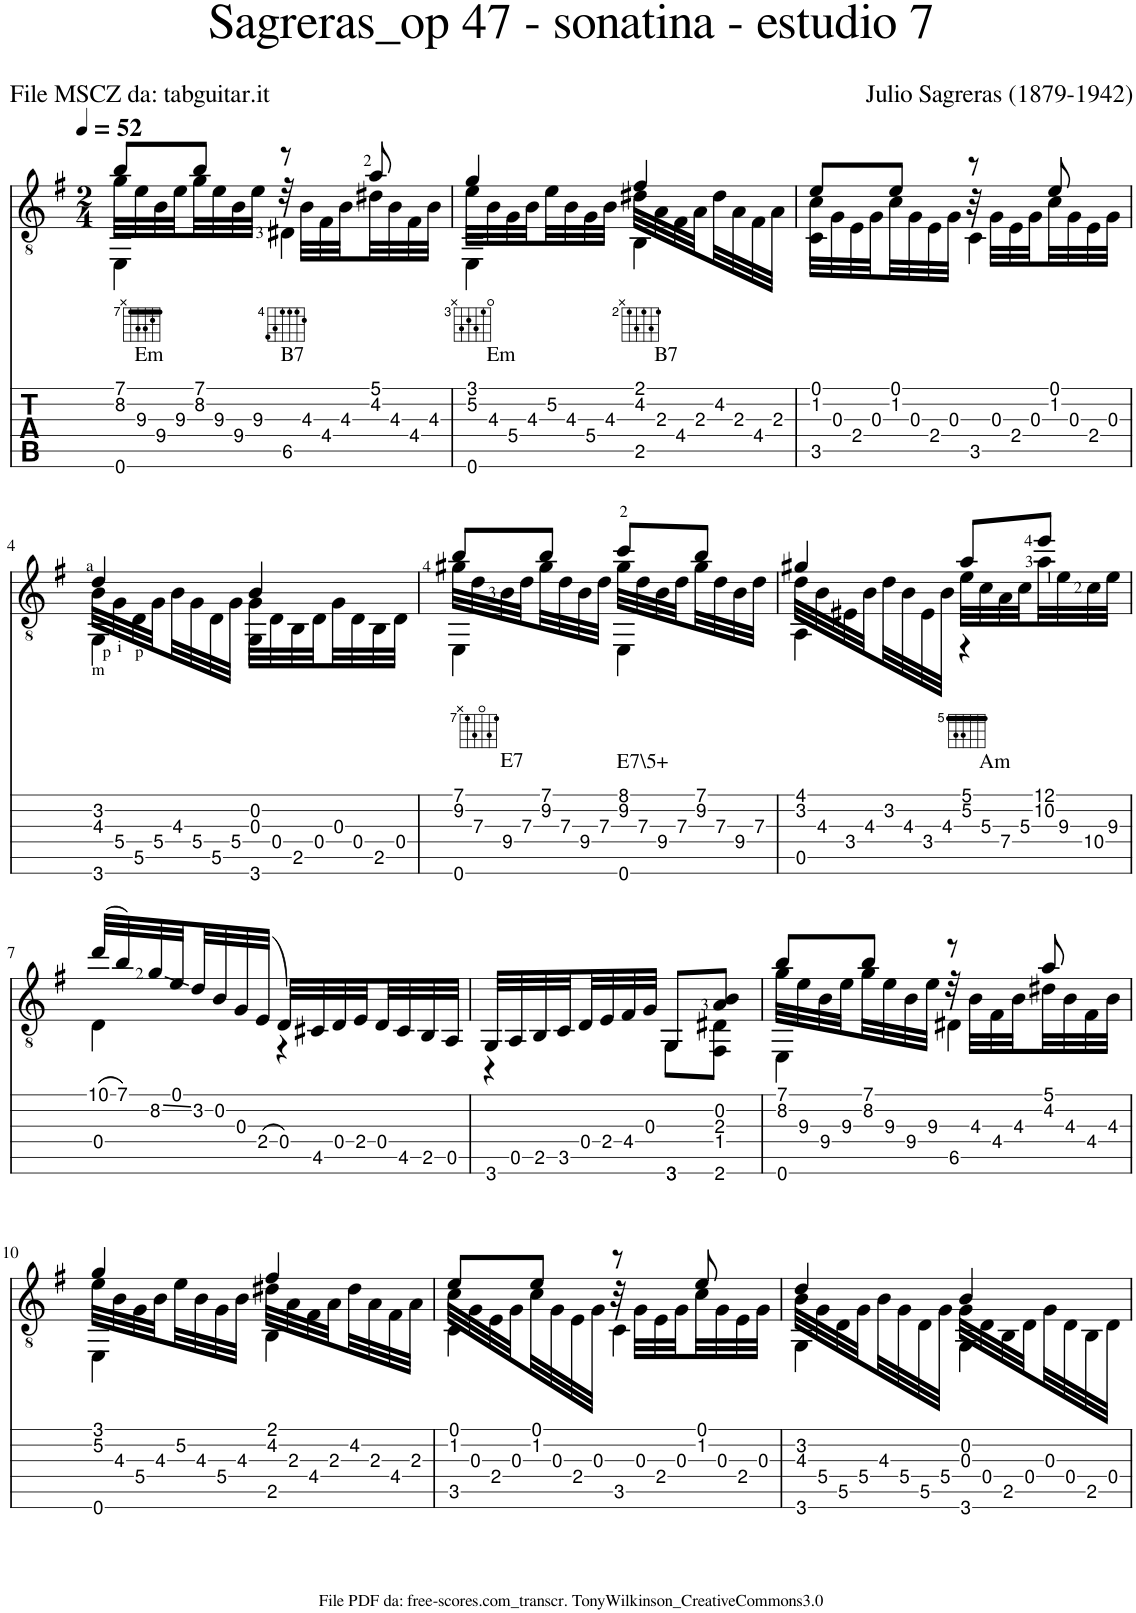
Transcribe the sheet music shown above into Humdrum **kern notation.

**kern	**kern
*part1	*part1
*staff2	*staff1
*I"Guitar	*
*I'Guit.	*
*stria6	*
*	*clefGv2
*k[f#]	*k[f#]
*M2/4	*M2/4
*MM52	*MM52
=1	=1
*^	*^
*	*^	*	*^
8bL	32gLLL	4EE	8b/L	32g\LLL	4EE\
!	!LO:TX:a:t=Em	!	!	!	!
.	32e	.	.	32e\	.
.	32B	.	.	32B\	.
.	32eJJ	.	.	32e\	.
8bJ	32gLL	.	8b/J	32g\	.
.	32e	.	.	32e\	.
.	32B	.	.	32B\	.
.	32eJJJ	.	.	32e\JJJ	.
!LO:TX:a:t=B7	!	!	!	!	!
8r	32r	4D#	8r	32r	4D#X\
.	32BLLL	.	.	32B\LLL	.
.	32F#	.	.	32F#\	.
.	32BJJ	.	.	32B\	.
8a	32d#LL	.	8a/	32d#X\	.
.	32B	.	.	32B\	.
.	32F#	.	.	32F#\	.
.	32BJJJ	.	.	32B\JJJ	.
=2	=2	=2	=2	=2	=2
4g	32eLLL	4EE	4g/	32e\LLL	4EE\
!	!LO:TX:a:t=Em	!	!	!	!
.	32B	.	.	32B\	.
.	32G	.	.	32G\	.
.	32BJJ	.	.	32B\	.
.	32eLL	.	.	32e\	.
.	32B	.	.	32B\	.
.	32G	.	.	32G\	.
.	32BJJJ	.	.	32B\JJJ	.
4f#	32d#LLL	4BB	4f#/	32d#X\LLL	4BB\
!	!LO:TX:a:t=B7	!	!	!	!
.	32A	.	.	32A\	.
.	32F#	.	.	32F#\	.
.	32AJJ	.	.	32A\	.
.	32d#LL	.	.	32d#\	.
.	32A	.	.	32A\	.
.	32F#	.	.	32F#\	.
.	32AJJJ	.	.	32A\JJJ	.
=3	=3	=3	=3	=3	=3
8eL	32cLLL	4C	8e/L	32c\LLL	4C\
.	32G	.	.	32G\	.
.	32E	.	.	32E\	.
.	32GJJ	.	.	32G\	.
8eJ	32cLL	.	8e/J	32c\	.
.	32G	.	.	32G\	.
.	32E	.	.	32E\	.
.	32GJJJ	.	.	32G\JJJ	.
8r	32r	4C	8r	32r	4C\
.	32GLLL	.	.	32G\LLL	.
.	32E	.	.	32E\	.
.	32GJJ	.	.	32G\	.
8e	32cLL	.	8e/	32c\	.
.	32G	.	.	32G\	.
.	32E	.	.	32E\	.
.	32GJJJ	.	.	32G\JJJ	.
!!LO:LB:g=z	!!	!!
=4	=4	=4	=4	=4	=4
4d	32BLLL	4GG	4d/	32B\LLL	4GG\
.	32G	.	.	32G\	.
.	32D	.	.	32D\	.
.	32GJJ	.	.	32G\	.
.	32BLL	.	.	32B\	.
.	32G	.	.	32G\	.
.	32D	.	.	32D\	.
.	32GJJJ	.	.	32G\JJJ	.
4B	32GLLL	4GG	4B/	32G\LLL	4GG\
.	32D	.	.	32D\	.
.	32BB	.	.	32BB\	.
.	32DJJ	.	.	32D\	.
.	32GLL	.	.	32G\	.
.	32D	.	.	32D\	.
.	32BB	.	.	32BB\	.
.	32DJJJ	.	.	32D\JJJ	.
=5	=5	=5	=5	=5	=5
8bL	32g#LLL	4EE	8b/L	32g#X\LLL	4EE\
.	32d	.	.	32d\	.
!	!LO:TX:a:t=E7	!	!	!	!
.	32B	.	.	32B\	.
.	32dJJ	.	.	32d\	.
8bJ	32g#LL	.	8b/J	32g#\	.
.	32d	.	.	32d\	.
.	32B	.	.	32B\	.
.	32dJJJ	.	.	32d\JJJ	.
!LO:TX:a:t=E7\5+	!	!	!	!	!
8ccL	32g#LLL	4EE	8cc/L	32g#\LLL	4EE\
.	32d	.	.	32d\	.
.	32B	.	.	32B\	.
.	32dJJ	.	.	32d\	.
8bJ	32g#LL	.	8b/J	32g#\	.
.	32d	.	.	32d\	.
.	32B	.	.	32B\	.
.	32dJJJ	.	.	32d\JJJ	.
=6	=6	=6	=6	=6	=6
4g#	32dLLL	4AA	4g#X/	32d\LLL	4AA\
.	32B	.	.	32B\	.
.	32E#	.	.	32E#X\	.
.	32BJJ	.	.	32B\	.
.	32dLL	.	.	32d\	.
.	32B	.	.	32B\	.
.	32E#	.	.	32E#\	.
.	32BJJJ	.	.	32B\JJJ	.
8aL	32eLLL	4r	8a/L	32e\LLL	4r
!	!LO:TX:a:t=Am	!	!	!	!
.	32c	.	.	32c\	.
.	32A	.	.	32A\	.
.	32cJJ	.	.	32c\	.
8eeJ	32aLL	.	8ee/J	32a\	.
.	32e	.	.	32e\	.
.	32c	.	.	32c\	.
.	32eJJJ	.	.	32e\JJJ	.
*	*v	*v	*	*	*
*	*	*	*v	*v
!!LO:LB:g=z
=7	=7	=7	=7
32ddLLL	4D	(32dd/LLL	4D\
32b	.	32b/)	.
32g	.	32g/	.
32eJJ	.	32e/	.
32dLL	.	32d/	.
32B	.	32B/	.
32G	.	32G/	.
32EJJJ	.	(32E/JJJ	.
32DLLL	4r	32D/LLL)	4r
32C#	.	32C#X/	.
32D	.	32D/	.
32EJJ	.	32E/	.
32DLL	.	32D/	.
32C#	.	32C#/	.
32BB	.	32BB/	.
32AAJJJ	.	32AA/JJJ	.
=8	=8	=8	=8
32GGLLL	4r	32GG/LLL	4r
32AA	.	32AA/	.
32BB	.	32BB/	.
32CJJ	.	32C/	.
32DLL	.	32D/	.
32E	.	32E/	.
32F#	.	32F#/	.
32GJJJ	.	32G/JJJ	.
8GGL	8GGL	8GG/L	8GG\L
8A\ 8B\J	8FF#\ 8D#\J	8A/ 8B/J	8FF#\ 8D#X\J
=9	=9	=9	=9
*	*^	*	*^
8bL	32gLLL	4EE	8b/L	32g\LLL	4EE\
.	32e	.	.	32e\	.
.	32B	.	.	32B\	.
.	32eJJ	.	.	32e\	.
8bJ	32gLL	.	8b/J	32g\	.
.	32e	.	.	32e\	.
.	32B	.	.	32B\	.
.	32eJJJ	.	.	32e\JJJ	.
8r	32r	4D#	8r	32r	4D#X\
.	32BLLL	.	.	32B\LLL	.
.	32F#	.	.	32F#\	.
.	32BJJ	.	.	32B\	.
8a	32d#LL	.	8a/	32d#X\	.
.	32B	.	.	32B\	.
.	32F#	.	.	32F#\	.
.	32BJJJ	.	.	32B\JJJ	.
!!LO:LB:g=z	!!	!!
=10	=10	=10	=10	=10	=10
4g	32eLLL	4EE	4g/	32e\LLL	4EE\
.	32B	.	.	32B\	.
.	32G	.	.	32G\	.
.	32BJJ	.	.	32B\	.
.	32eLL	.	.	32e\	.
.	32B	.	.	32B\	.
.	32G	.	.	32G\	.
.	32BJJJ	.	.	32B\JJJ	.
4f#	32d#LLL	4BB	4f#/	32d#X\LLL	4BB\
.	32A	.	.	32A\	.
.	32F#	.	.	32F#\	.
.	32AJJ	.	.	32A\	.
.	32d#LL	.	.	32d#\	.
.	32A	.	.	32A\	.
.	32F#	.	.	32F#\	.
.	32AJJJ	.	.	32A\JJJ	.
=11	=11	=11	=11	=11	=11
8eL	32cLLL	4C	8e/L	32c\LLL	4C\
.	32G	.	.	32G\	.
.	32E	.	.	32E\	.
.	32GJJ	.	.	32G\	.
8eJ	32cLL	.	8e/J	32c\	.
.	32G	.	.	32G\	.
.	32E	.	.	32E\	.
.	32GJJJ	.	.	32G\JJJ	.
8r	32r	4C	8r	32r	4C\
.	32GLLL	.	.	32G\LLL	.
.	32E	.	.	32E\	.
.	32GJJ	.	.	32G\	.
8e	32cLL	.	8e/	32c\	.
.	32G	.	.	32G\	.
.	32E	.	.	32E\	.
.	32GJJJ	.	.	32G\JJJ	.
=12	=12	=12	=12	=12	=12
4d	32BLLL	4GG	4d/	32B\LLL	4GG\
.	32G	.	.	32G\	.
.	32D	.	.	32D\	.
.	32GJJ	.	.	32G\	.
.	32BLL	.	.	32B\	.
.	32G	.	.	32G\	.
.	32D	.	.	32D\	.
.	32GJJJ	.	.	32G\JJJ	.
4B	32GLLL	4GG	4B/	32G\LLL	4GG\
.	32D	.	.	32D\	.
.	32BB	.	.	32BB\	.
.	32DJJ	.	.	32D\	.
.	32GLL	.	.	32G\	.
.	32D	.	.	32D\	.
.	32BB	.	.	32BB\	.
.	32DJJJ	.	.	32D\JJJ	.
*v	*v	*v	*	*	*
*	*v	*v	*v
=	=
*-	*-
